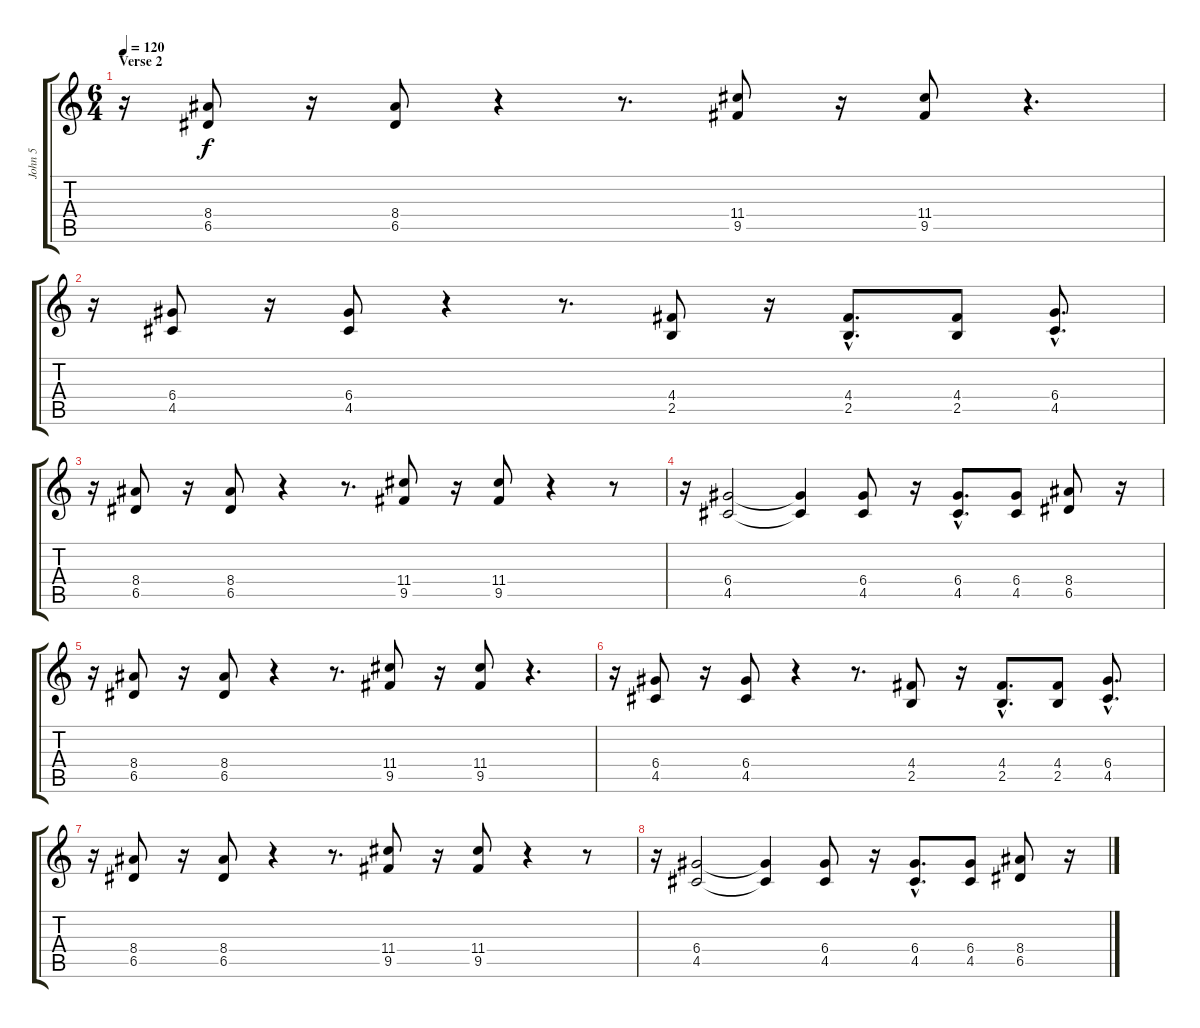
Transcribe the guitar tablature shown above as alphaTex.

\track ("John 5" "John 5") {instrument distortionguitar}
\staff {score tabs}
\tuning (E4 B3 G3 D3 A2 D2) {hide}
\ts (6 4)
\section ("" "Verse 2")
\tempo 120
\clef g2
\ks c
r.16{dy f} (8.4 6.5).8 r.16 (8.4 6.5).8 r.4 r.8{d} (11.4 9.5).8 r.16 (11.4 9.5).8 r.4{d} |
r.16 (6.4 4.5).8 r.16 (6.4 4.5).8 r.4 r.8{d} (4.4 2.5).8 r.16 (4.4{hac} 2.5{hac}).8{d} (4.4 2.5).8 (6.4{hac} 4.5{hac}).8{d} |
r.16 (8.4 6.5).8 r.16 (8.4 6.5).8 r.4 r.8{d} (11.4 9.5).8 r.16 (11.4 9.5).8 r.4 r.8 |
r.16 (6.4 4.5).2 (6.4{t} 4.5{t}).4 (6.4 4.5).8 r.16 (6.4{hac} 4.5{hac}).8{d} (6.4 4.5).8 (8.4 6.5).8 r.16 |
r.16 (8.4 6.5).8 r.16 (8.4 6.5).8 r.4 r.8{d} (11.4 9.5).8 r.16 (11.4 9.5).8 r.4{d} |
r.16 (6.4 4.5).8 r.16 (6.4 4.5).8 r.4 r.8{d} (4.4 2.5).8 r.16 (4.4{hac} 2.5{hac}).8{d} (4.4 2.5).8 (6.4{hac} 4.5{hac}).8{d} |
r.16 (8.4 6.5).8 r.16 (8.4 6.5).8 r.4 r.8{d} (11.4 9.5).8 r.16 (11.4 9.5).8 r.4 r.8 |
r.16 (6.4 4.5).2 (6.4{t} 4.5{t}).4 (6.4 4.5).8 r.16 (6.4{hac} 4.5{hac}).8{d} (6.4 4.5).8 (8.4 6.5).8 r.16
